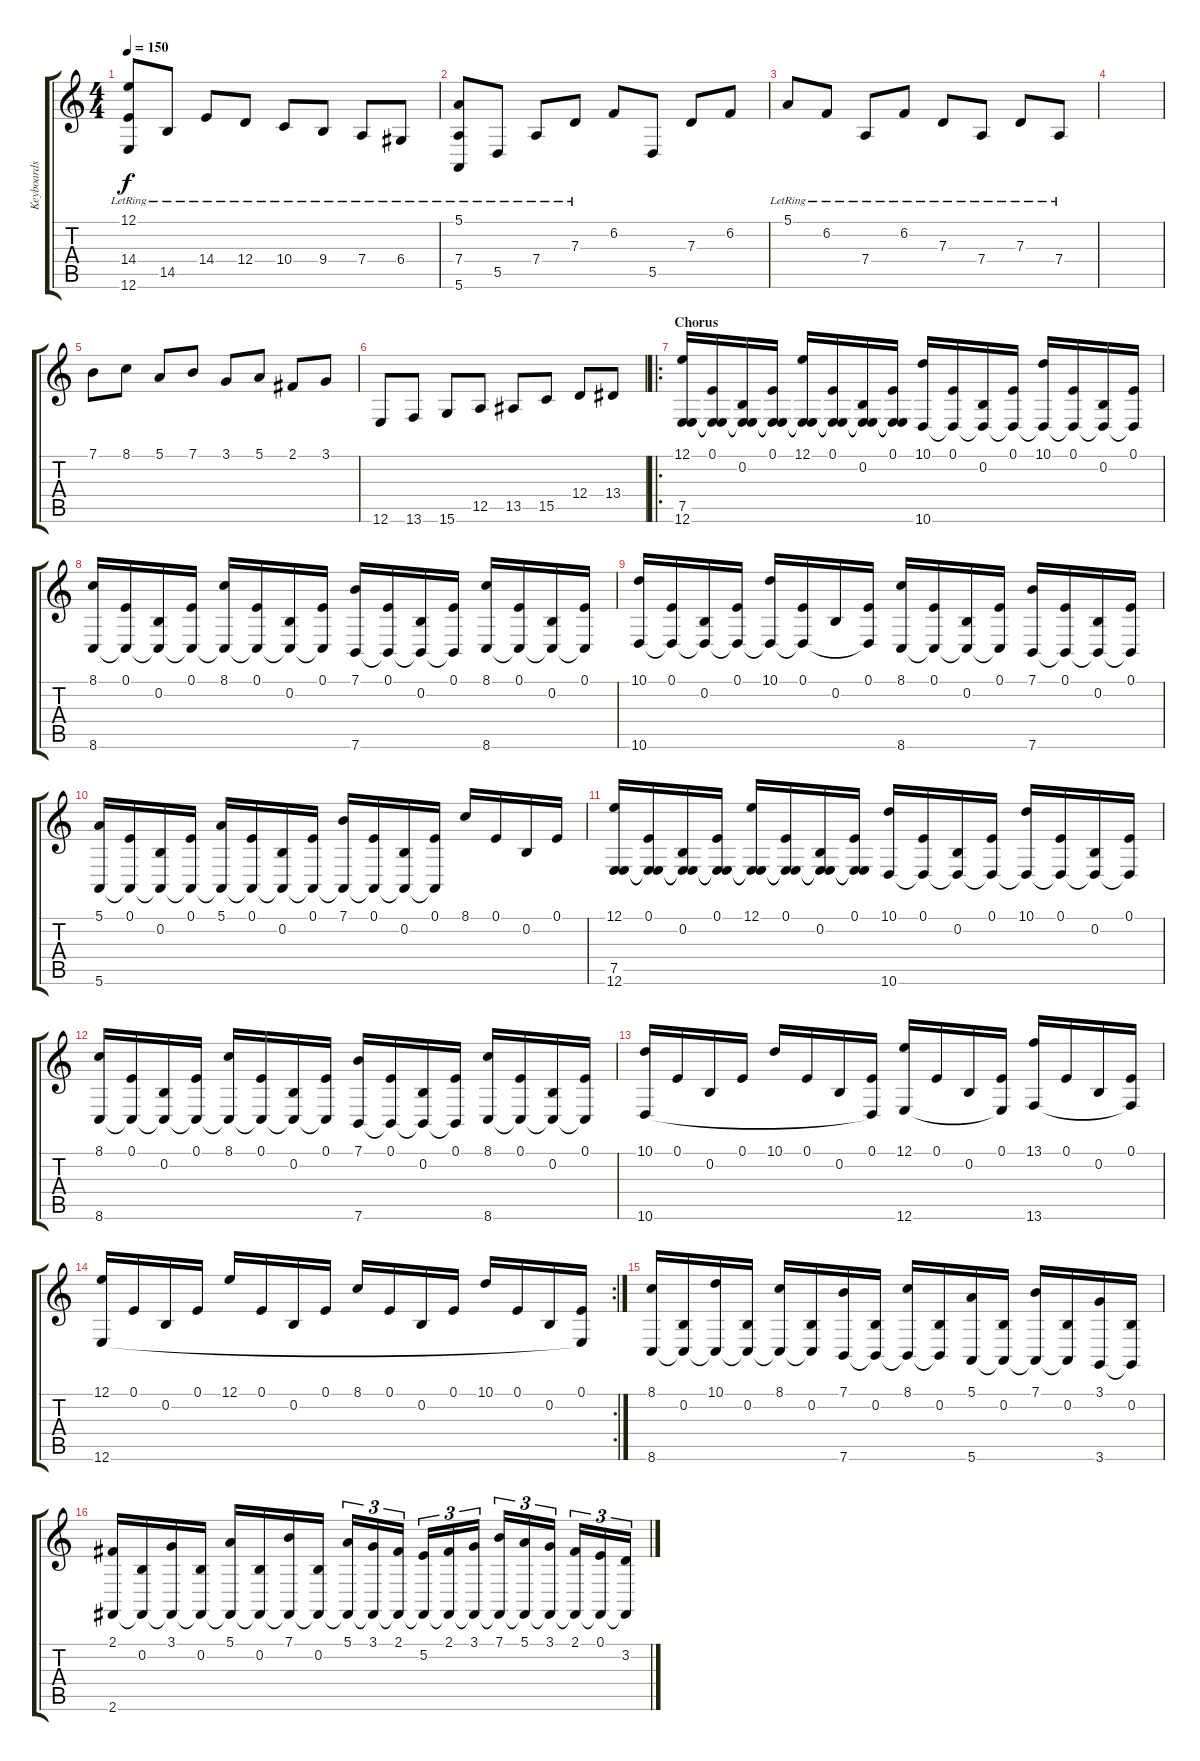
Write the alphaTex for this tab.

\track ("Keyboards" "Keyboards") {instrument harpsichord}
\staff {score tabs}
\tuning (E4 B3 G3 D3 A2 E2) {hide}
\ts (4 4)
\tempo 150
\clef g2
\ks c
(12.1{lr} 14.4{lr} 12.6{lr}).8{dy f} 14.5{lr}.8 14.4{lr}.8 12.4{lr}.8 10.4{lr}.8 9.4{lr}.8 7.4{lr}.8 6.4{lr}.8 |
(5.1{lr} 7.4{lr} 5.6{lr}).8 5.5{lr}.8 7.4{lr}.8 7.3{lr}.8 6.2.8 5.5.8 7.3.8 6.2.8 |
5.1{lr}.8 6.2{lr}.8 7.4{lr}.8 6.2{lr}.8 7.3{lr}.8 7.4{lr}.8 7.3{lr}.8 7.4{lr}.8 |
|
7.1.8 8.1.8 5.1.8 7.1.8 3.1.8 5.1.8 2.1.8 3.1.8 |
12.6.8 13.6.8 15.6.8 12.5.8 13.5.8 15.5.8 12.4.8 13.4.8 |
\ro
\section ("" "Chorus")
(12.1 7.5 12.6).16 (0.1 7.5{t} 12.6{t}).16 (0.2 7.5{t} 12.6{t}).16 (0.1 7.5{t} 12.6{t}).16 (12.1 7.5{t} 12.6{t}).16 (0.1 7.5{t} 12.6{t}).16 (0.2 7.5{t} 12.6{t}).16 (0.1 7.5{t} 12.6{t}).16 (10.1 10.6).16 (0.1 10.6{t}).16 (0.2 10.6{t}).16 (0.1 10.6{t}).16 (10.1 10.6{t}).16 (0.1 10.6{t}).16 (0.2 10.6{t}).16 (0.1 10.6{t}).16 |
(8.1 8.6).16 (0.1 8.6{t}).16 (0.2 8.6{t}).16 (0.1 8.6{t}).16 (8.1 8.6{t}).16 (0.1 8.6{t}).16 (0.2 8.6{t}).16 (0.1 8.6{t}).16 (7.1 7.6).16 (0.1 7.6{t}).16 (0.2 7.6{t}).16 (0.1 7.6{t}).16 (8.1 8.6).16 (0.1 8.6{t}).16 (0.2 8.6{t}).16 (0.1 8.6{t}).16 |
(10.1 10.6).16 (0.1 10.6{t}).16 (0.2 10.6{t}).16 (0.1 10.6{t}).16 (10.1 10.6{t}).16 (0.1 10.6{t}).16 0.2.16 (0.1 10.6{t}).16 (8.1 8.6).16 (0.1 8.6{t}).16 (0.2 8.6{t}).16 (0.1 8.6{t}).16 (7.1 7.6).16 (0.1 7.6{t}).16 (0.2 7.6{t}).16 (0.1 7.6{t}).16 |
(5.1 5.6).16 (0.1 5.6{t}).16 (0.2 5.6{t}).16 (0.1 5.6{t}).16 (5.1 5.6{t}).16 (0.1 5.6{t}).16 (0.2 5.6{t}).16 (0.1 5.6{t}).16 (7.1 5.6{t}).16 (0.1 5.6{t}).16 (0.2 5.6{t}).16 (0.1 5.6{t}).16 8.1.16 0.1.16 0.2.16 0.1.16 |
(12.1 7.5 12.6).16 (0.1 7.5{t} 12.6{t}).16 (0.2 7.5{t} 12.6{t}).16 (0.1 7.5{t} 12.6{t}).16 (12.1 7.5{t} 12.6{t}).16 (0.1 7.5{t} 12.6{t}).16 (0.2 7.5{t} 12.6{t}).16 (0.1 7.5{t} 12.6{t}).16 (10.1 10.6).16 (0.1 10.6{t}).16 (0.2 10.6{t}).16 (0.1 10.6{t}).16 (10.1 10.6{t}).16 (0.1 10.6{t}).16 (0.2 10.6{t}).16 (0.1 10.6{t}).16 |
(8.1 8.6).16 (0.1 8.6{t}).16 (0.2 8.6{t}).16 (0.1 8.6{t}).16 (8.1 8.6{t}).16 (0.1 8.6{t}).16 (0.2 8.6{t}).16 (0.1 8.6{t}).16 (7.1 7.6).16 (0.1 7.6{t}).16 (0.2 7.6{t}).16 (0.1 7.6{t}).16 (8.1 8.6).16 (0.1 8.6{t}).16 (0.2 8.6{t}).16 (0.1 8.6{t}).16 |
(10.1 10.6).16 0.1.16 0.2.16 0.1.16 10.1.16 0.1.16 0.2.16 (0.1 10.6{t}).16 (12.1 12.6).16 0.1.16 0.2.16 (0.1 12.6{t}).16 (13.1 13.6).16 0.1.16 0.2.16 (0.1 13.6{t}).16 |
\rc 2
(12.1 12.6).16 0.1.16 0.2.16 0.1.16 12.1.16 0.1.16 0.2.16 0.1.16 8.1.16 0.1.16 0.2.16 0.1.16 10.1.16 0.1.16 0.2.16 (0.1 12.6{t}).16 |
(8.1 8.6).16 (0.2 8.6{t}).16 (10.1 8.6{t}).16 (0.2 8.6{t}).16 (8.1 8.6{t}).16 (0.2 8.6{t}).16 (7.1 7.6).16 (0.2 7.6{t}).16 (8.1 7.6{t}).16 (0.2 7.6{t}).16 (5.1 5.6).16 (0.2 5.6{t}).16 (7.1 5.6{t}).16 (0.2 5.6{t}).16 (3.1 3.6).16 (0.2 3.6{t}).16 |
(2.1 2.6).16 (0.2 2.6{t}).16 (3.1 2.6{t}).16 (0.2 2.6{t}).16 (5.1 2.6{t}).16 (0.2 2.6{t}).16 (7.1 2.6{t}).16 (0.2 2.6{t}).16 (5.1 2.6{t}).16{tu (3 2)} (3.1 2.6{t}).16{tu (3 2)} (2.1 2.6{t}).16{tu (3 2)} (5.2 2.6{t}).16{tu (3 2)} (2.1 2.6{t}).16{tu (3 2)} (3.1 2.6{t}).16{tu (3 2)} (7.1 2.6{t}).16{tu (3 2)} (5.1 2.6{t}).16{tu (3 2)} (3.1 2.6{t}).16{tu (3 2)} (2.1 2.6{t}).16{tu (3 2)} (0.1 2.6{t}).16{tu (3 2)} (3.2 2.6{t}).16{tu (3 2)}
